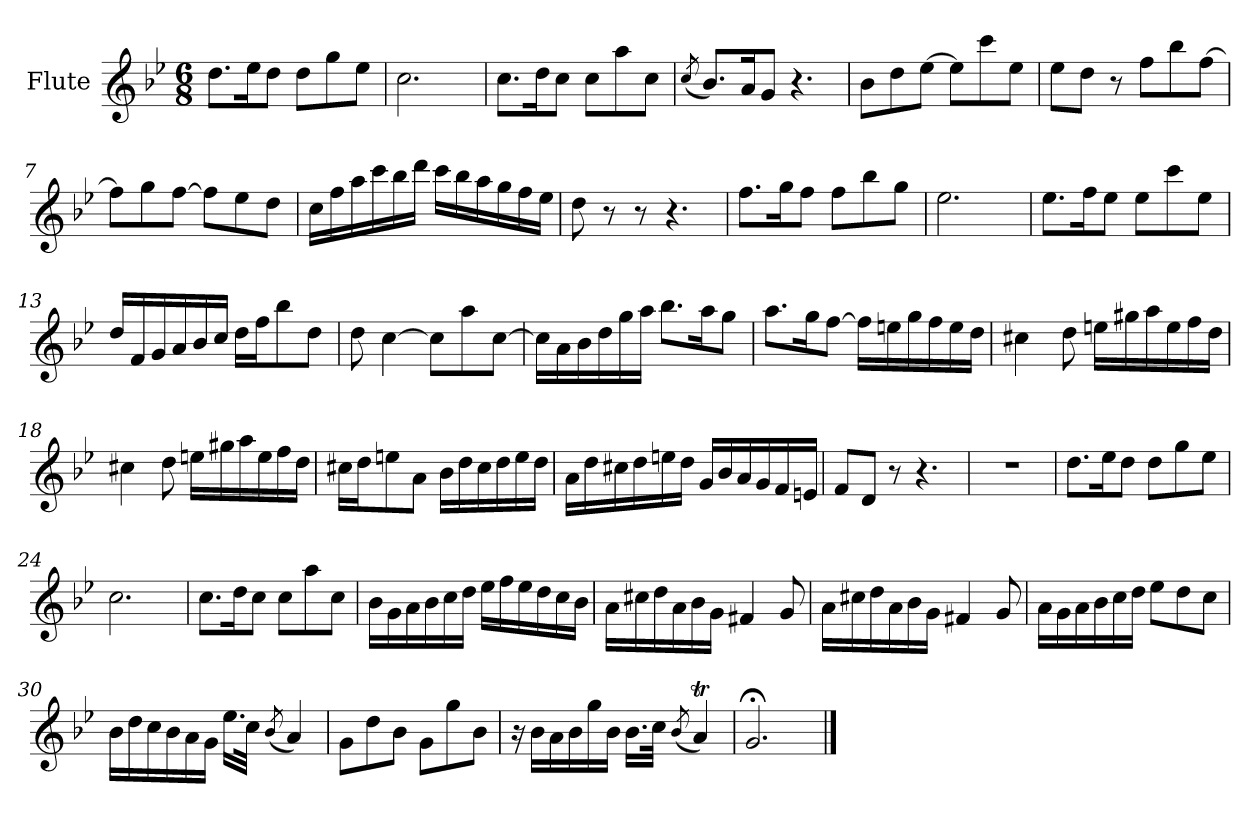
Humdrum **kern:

**kern
*part1
*staff1
*I"Flute
*I'Fl.
*clefG2
*k[b-e-]
*M6/8
*MM50
=1
8.dd\L
16ee-\K
8dd\J
8dd\L
8gg\
8ee-\J
=2
2.cc\
=3
8.cc\L
16dd\K
8cc\J
8cc\L
8aa\
8cc\J
=4
(<8qcc/
8.b-/L)
16a/K
8g/J
4.r
=5
8b-\L
8dd\
[8ee-\J
8ee-\L]
8ccc\
8ee-\J
=6
8ee-\L
8dd\J
8r
8ff\L
8bb-\
[8ff\J
!!LO:LB:g=z
=7
8ff\L]
8gg\
[8ff\J
8ff\L]
8ee-\
8dd\J
=8
16cc\LL
16ff\
16aa\
16ccc\
16bb-\
16ddd\JJ
16ccc\LL
16bb-\
16aa\
16gg\
16ff\
16ee-\JJ
=9
8dd\
8r
8r
4.r
=10
8.ff\L
16gg\K
8ff\J
8ff\L
8bb-\
8gg\J
=11
2.ee-\
=12
8.ee-\L
16ff\K
8ee-\J
8ee-\L
8ccc\
8ee-\J
!!LO:LB:g=z
=13
16dd/LL
16f/
16g/
16a/
16b-/
16cc/JJ
16dd\LL
16ff\J
8bb-\
8dd\J
=14
8dd\
[4cc\
8cc\L]
8aa\
[8cc\J
=15
16cc\LL]
16a\
16b-\
16dd\
16gg\
16aa\JJ
8.bb-\L
16aa\K
8gg\J
=16
8.aa\L
16gg\K
[8ff\J
16ff\LL]
16een\
16gg\
16ff\
16ee\
16dd\JJ
=17
4cc#X\
8dd\
16een\LL
16gg#X\
16aa\
16ee\
16ff\
16dd\JJ
!!LO:LB:g=z
=18
4cc#X\
8dd\
16een\LL
16gg#X\
16aa\
16ee\
16ff\
16dd\JJ
=19
16cc#X\LL
16dd\J
8een\
8a\J
16b-\LL
16dd\
16cc#\
16dd\
16ee\
16dd\JJ
=20
16a\LL
16dd\
16cc#X\
16dd\
16een\
16dd\JJ
16g/LL
16b-/
16a/
16g/
16f/
16en/JJ
=21
8f/L
8d/J
8r
4.r
=22
2.r
!!LO:LB:g=z
=23
8.dd\L
16ee-\K
8dd\J
8dd\L
8gg\
8ee-\J
=24
2.cc\
=25
8.cc\L
16dd\K
8cc\J
8cc\L
8aa\
8cc\J
=26
16b-\LL
16g\
16a\
16b-\
16cc\
16dd\JJ
16ee-\LL
16ff\
16ee-\
16dd\
16cc\
16b-\JJ
=27
16a\LL
16cc#X\
16dd\
16a\
16b-\
16g\JJ
4f#X/
8g/
=28
16a\LL
16cc#X\
16dd\
16a\
16b-\
16g\JJ
4f#X/
8g/
!!LO:LB:g=z
=29
16a\LL
16g\
16a\
16b-\
16cc\
16dd\JJ
8ee-\L
8dd\
8cc\J
=30
16b-\LL
16dd\
16cc\
16b-\
16a\
16g\JJ
16.ee-\LL
32cc\JJk
(<8qb-/
4a/)
=31
8g\L
8dd\
8b-\J
8g\L
8gg\
8b-\J
=32
16r
16b-\LL
16a\
16b-\
16gg\
16b-\JJ
16.b-\LL
32cc\JJk
(<8qb-/
4at/)
=33
2.g;</
==
*-
